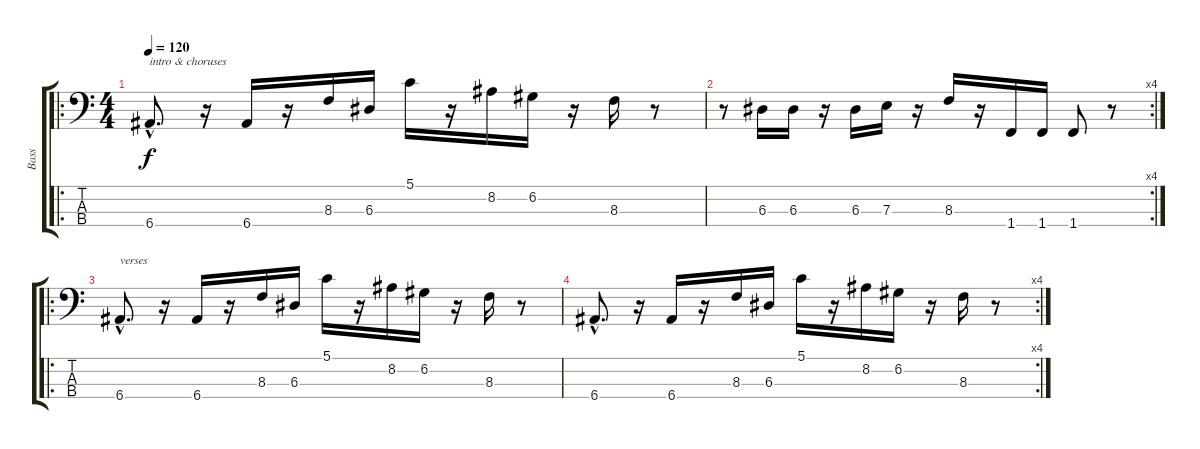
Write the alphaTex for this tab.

\track ("Bass" "Bass") {instrument electricbassfinger}
\staff {score tabs}
\tuning (G2 D2 A1 E1) {hide}
\ro
\ts (4 4)
\tempo 120
\clef f4
\ks c
6.4{hac}.8{d txt "intro & choruses" dy f instrument electricbassfinger} r.16 6.4.16 r.16 8.3.16 6.3.16 5.1.16 r.16 8.2.16 6.2.16 r.16 8.3.16 r.8 |
\rc 4
r.8 6.3.16 6.3.16 r.16 6.3.16 7.3.16 r.16 8.3.16 r.16 1.4.16 1.4.16 1.4.8 r.8 |
\ro
6.4{hac}.8{d txt "verses"} r.16 6.4.16 r.16 8.3.16 6.3.16 5.1.16 r.16 8.2.16 6.2.16 r.16 8.3.16 r.8 |
\rc 4
6.4{hac}.8{d} r.16 6.4.16 r.16 8.3.16 6.3.16 5.1.16 r.16 8.2.16 6.2.16 r.16 8.3.16 r.8
